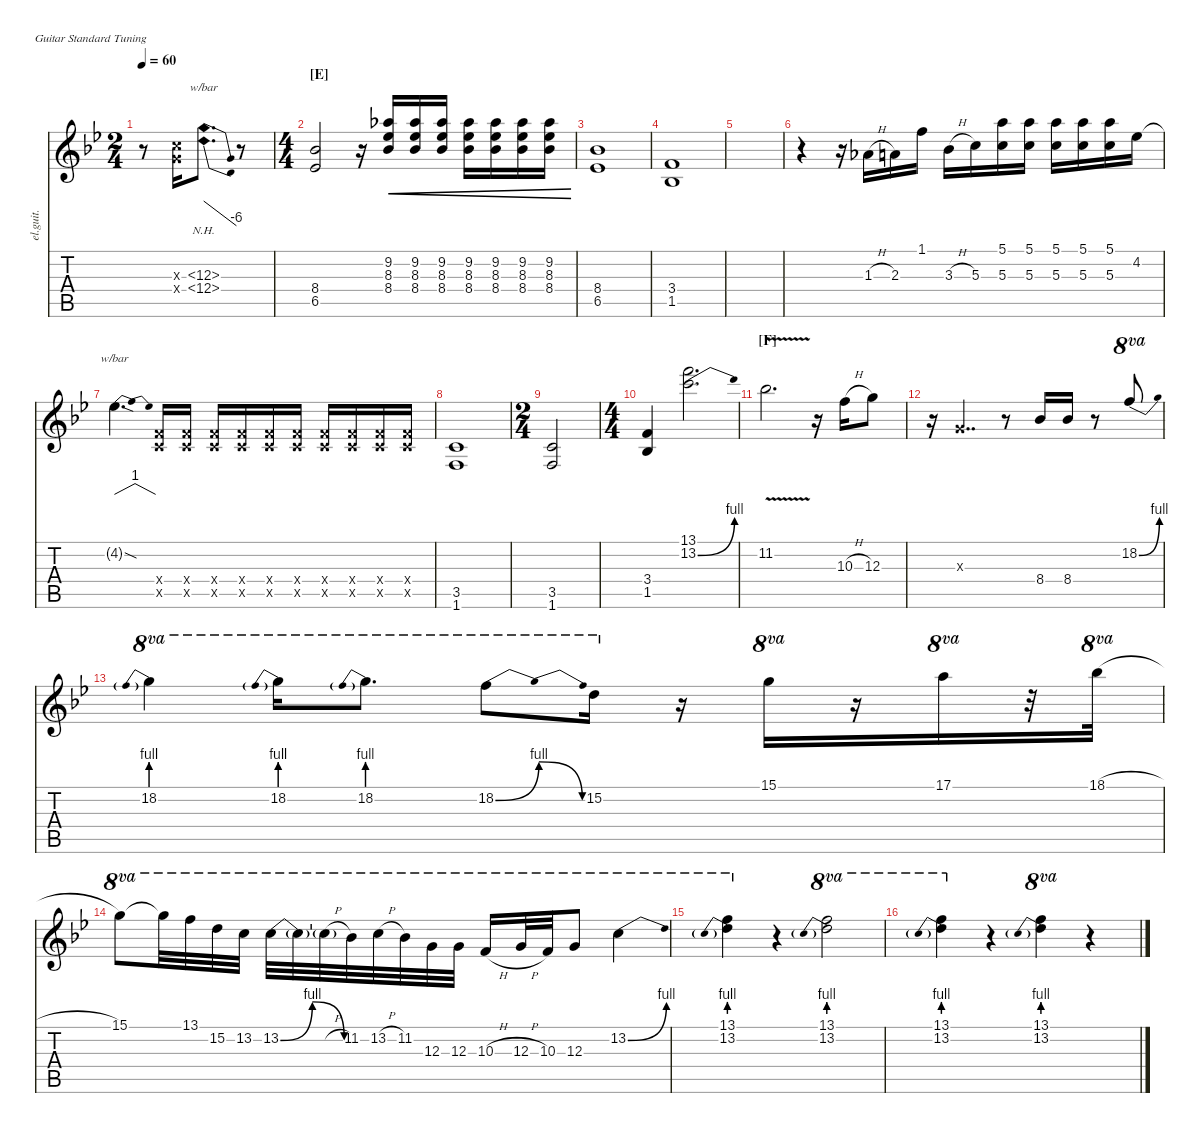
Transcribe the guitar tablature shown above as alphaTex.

\defaultSystemsLayout 4
\hideDynamics
\bracketExtendMode nobrackets
\otherSystemsTrackNameOrientation horizontal
\track ("Clean Guitar" "el.guit.") {defaultSystemsLayout 4 mute instrument electricguitarclean}
\staff {score tabs}
\tuning (E4 B3 G3 D3 A2 E2)
\ts (2 4)
\beaming (8 2 2)
\tempo 60
\clef g2
\ks bb
r.8{dy mf beam Down} (5.3{x acc forcenatural} 5.4{x acc forcenatural}).16{beam Down} (12.3{nh acc forcenatural} 12.4{nh acc forcenatural}).8{d tbe (dive default 0 0 60 -24) beam Down} r.8{beam Down} |
\ts (4 4)
\beaming (8 2 2 2 2)
\section ("E" "")
(8.4{acc b} 6.5{acc b}).2{beam Up} r.16{beam Up} (9.2{acc b} 8.3{acc b} 8.4{acc b}).16{cre dy pp beam Down} (9.2{acc b} 8.3{acc b} 8.4{acc b}).16{cre beam Down} (9.2{acc b} 8.3{acc b} 8.4{acc b}).16{cre beam Down} (9.2{acc b} 8.3{acc b} 8.4{acc b}).16{cre beam Down} (9.2{acc b} 8.3{acc b} 8.4{acc b}).16{cre beam Down} (9.2{acc b} 8.3{acc b} 8.4{acc b}).16{cre beam Down} (9.2{acc b} 8.3{acc b} 8.4{acc b}).16{cre beam Down} |
(8.4{acc b} 6.5{acc b}).1{beam Up} |
(1.5{acc b} 3.4{acc forcenatural}).1{beam Up} |
|
r.4{beam Down} r.16{beam Down} 1.3{h acc b}.16{dy mf beam Down} 2.3{acc forcenatural}.16{beam Down} 1.1{acc forcenatural}.16{beam Down} 3.3{h acc b}.16{beam Down} 5.3{acc forcenatural}.16{beam Down} (5.3{acc forcenatural} 5.1{acc forcenatural}).16{beam Down} (5.3{acc forcenatural} 5.1{acc forcenatural}).16{beam Down} (5.3{acc forcenatural} 5.1{acc forcenatural}).16{beam Down} (5.3{acc forcenatural} 5.1{acc forcenatural}).16{beam Down} (5.3{acc forcenatural} 5.1{acc forcenatural}).16{beam Down} 4.2{acc b}.16{beam Down} |
4.2{sod t acc b}.4{d tbe (dip default 0 0 15 4 59.4 0) beam Down} (3.4{x acc forcenatural} 3.5{x acc forcenatural}).16{beam Up} (3.4{x acc forcenatural} 3.5{x acc forcenatural}).16{beam Up} (3.4{x acc forcenatural} 3.5{x acc forcenatural}).16{beam Up} (3.4{x acc forcenatural} 3.5{x acc forcenatural}).16{beam Up} (3.4{x acc forcenatural} 3.5{x acc forcenatural}).16{beam Up} (3.4{x acc forcenatural} 3.5{x acc forcenatural}).16{beam Up} (3.4{x acc forcenatural} 3.5{x acc forcenatural}).16{beam Up} (3.4{x acc forcenatural} 3.5{x acc forcenatural}).16{beam Up} (3.4{x acc forcenatural} 3.5{x acc forcenatural}).16{beam Up} (3.4{x acc forcenatural} 3.5{x acc forcenatural}).16{beam Up} |
(3.5{acc forcenatural} 1.6{acc forcenatural}).1{beam Up} |
\ts (2 4)
\beaming (8 2 2)
(1.6{acc forcenatural} 3.5{acc forcenatural}).2{beam Up} |
\ts (4 4)
\beaming (8 2 2 2 2)
(1.5{acc b} 3.4{acc forcenatural}).4{beam Up} (13.1{acc forcenatural} 13.2{be (bend 0 0 15 4) acc forcenatural}).2{d beam Down} |
\section ("F" "")
11.2{v acc b}.2{d beam Down} r.16{beam Down} 10.3{h acc forcenatural}.16{beam Down} 12.3{acc forcenatural}.8{beam Down} |
r.16{beam Down} 0.3{x acc forcenatural}.4{dd beam Up} r.8{beam Up} 8.4{acc b}.16{beam Up} 8.4{acc b}.16{beam Up} r.8{beam Up} 18.2{be (bend 16.8 0 28.2 4) acc forcenatural}.8{ot 8va beam Down} |
18.2{be (prebend 0 4 60 4)}.4{ot 8va beam Down} 18.2{be (prebend 0 4 60 4)}.16{ot 8va beam Down} 18.2{be (prebend 0 4 60 4)}.8{d ot 8va beam Down} 18.2{be (bendrelease 0 0 0.6 4 20.4 4 30 0) acc forcenatural}.8{ot 8va beam Down} 15.2{acc forcenatural}.16{ot 8va beam Down} r.16{beam Down} 15.1{acc forcenatural}.16{ot 8va beam Down} r.16{beam Down} 17.1{acc forcenatural}.16{ot 8va beam Down} r.32{beam Down} 18.1{h acc b}.32{ot 8va beam Down} |
15.1{acc forcenatural}.8{ot 8va beam Down} 15.1{t acc forcenatural}.32{ot 8va beam Down} 13.1{acc forcenatural}.32{ot 8va beam Down} 15.2{acc forcenatural}.32{ot 8va beam Down} 13.2{acc forcenatural}.32{ot 8va beam Down beam split} 13.2{be (bendrelease 10.2 0 27 4 42.6 4 59.4 0) acc forcenatural}.32{ot 8va beam Down} 13.2{t acc forcenatural}.32{ot 8va beam Down beam merge} 13.2{h t acc forcenatural}.32{ot 8va beam Down} 11.2{acc b}.32{ot 8va beam Down} 13.2{h acc forcenatural}.32{ot 8va beam Down} 11.2{acc b}.32{ot 8va beam Down} 12.3{acc forcenatural}.32{ot 8va beam Down} 12.3{acc forcenatural}.32{ot 8va beam Down beam split} 10.3{h acc forcenatural}.16{ot 8va beam Up beam merge} 12.3{h acc forcenatural}.32{ot 8va beam Up} 10.3{acc forcenatural}.32{ot 8va beam Up} 12.3{acc forcenatural}.8{ot 8va beam Up} 13.2{be (bend 0 0 15 4) acc forcenatural}.4{ot 8va beam Down} |
(13.2{be (prebend 0 4 60 4)} 13.1{acc forcenatural}).4{ot 8va beam Down} r.4{beam Down} (13.2{be (prebend 0 4 60 4)} 13.1{acc forcenatural}).2{ot 8va beam Down} |
(13.2{be (prebend 0 4 60 4)} 13.1{acc forcenatural}).4{ot 8va beam Down} r.4{beam Down} (13.2{be (prebend 0 4 60 4)} 13.1{acc forcenatural}).4{ot 8va beam Down} r.4{beam Down}
